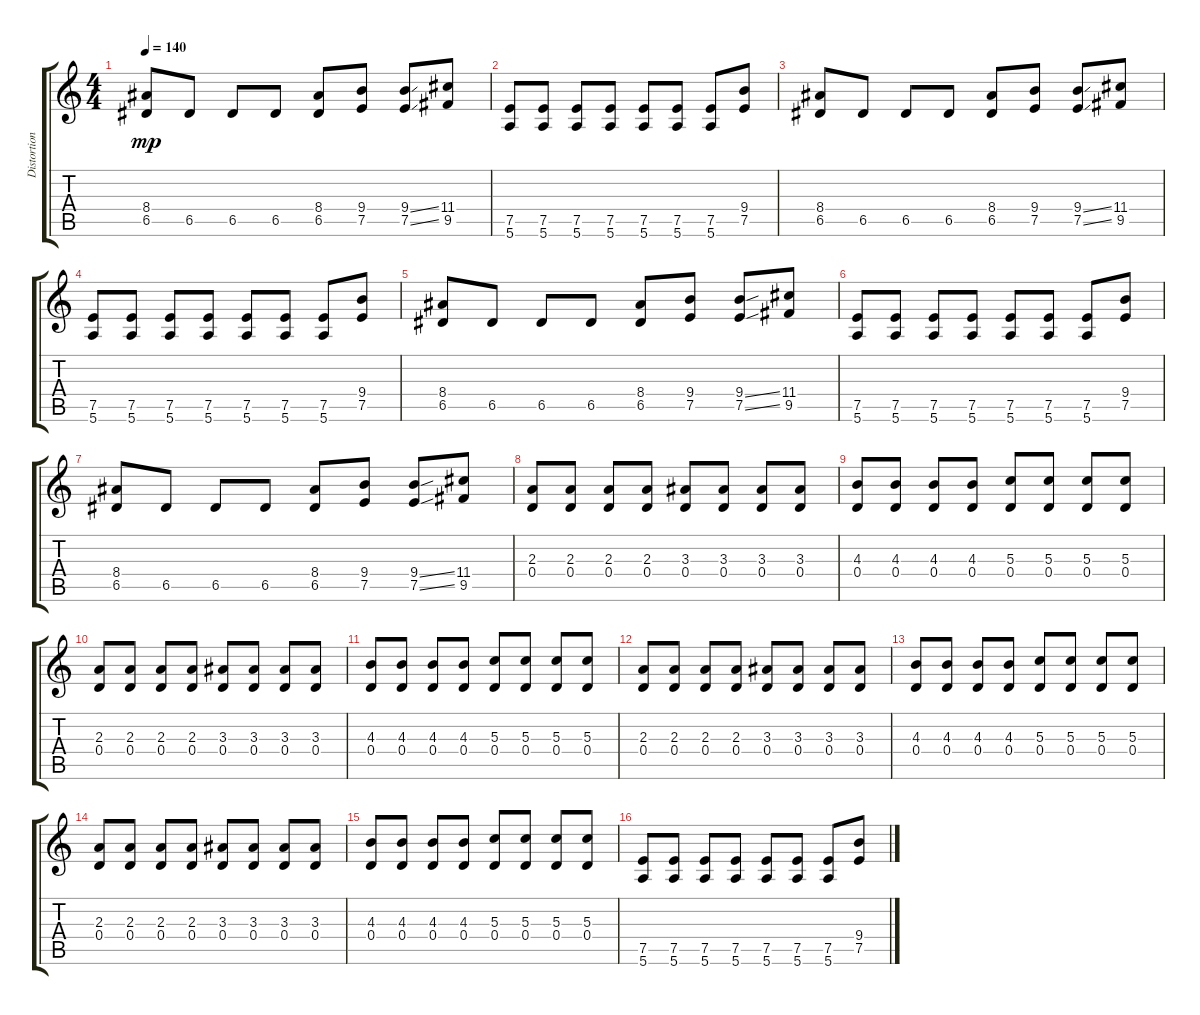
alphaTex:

\track ("Distortion Guitar 1" "Distortion") {instrument distortionguitar}
\staff {score tabs}
\tuning (E4 B3 G3 D3 A2 E2) {hide}
\ts (4 4)
\tempo 140
\clef g2
\ks c
(8.4 6.5).8{dy mp} 6.5.8 6.5.8 6.5.8 (8.4 6.5).8 (9.4 7.5).8 (9.4{ss} 7.5{ss}).8 (11.4 9.5).8 |
(7.5 5.6).8 (7.5 5.6).8 (7.5 5.6).8 (7.5 5.6).8 (7.5 5.6).8 (7.5 5.6).8 (7.5 5.6).8 (9.4 7.5).8 |
(8.4 6.5).8 6.5.8 6.5.8 6.5.8 (8.4 6.5).8 (9.4 7.5).8 (9.4{ss} 7.5{ss}).8 (11.4 9.5).8 |
(7.5 5.6).8 (7.5 5.6).8 (7.5 5.6).8 (7.5 5.6).8 (7.5 5.6).8 (7.5 5.6).8 (7.5 5.6).8 (9.4 7.5).8 |
(8.4 6.5).8 6.5.8 6.5.8 6.5.8 (8.4 6.5).8 (9.4 7.5).8 (9.4{ss} 7.5{ss}).8 (11.4 9.5).8 |
(7.5 5.6).8 (7.5 5.6).8 (7.5 5.6).8 (7.5 5.6).8 (7.5 5.6).8 (7.5 5.6).8 (7.5 5.6).8 (9.4 7.5).8 |
(8.4 6.5).8 6.5.8 6.5.8 6.5.8 (8.4 6.5).8 (9.4 7.5).8 (9.4{ss} 7.5{ss}).8 (11.4 9.5).8 |
(2.3 0.4).8 (2.3 0.4).8 (2.3 0.4).8 (2.3 0.4).8 (3.3 0.4).8 (3.3 0.4).8 (3.3 0.4).8 (3.3 0.4).8 |
(4.3 0.4).8 (4.3 0.4).8 (4.3 0.4).8 (4.3 0.4).8 (5.3 0.4).8 (5.3 0.4).8 (5.3 0.4).8 (5.3 0.4).8 |
(2.3 0.4).8 (2.3 0.4).8 (2.3 0.4).8 (2.3 0.4).8 (3.3 0.4).8 (3.3 0.4).8 (3.3 0.4).8 (3.3 0.4).8 |
(4.3 0.4).8 (4.3 0.4).8 (4.3 0.4).8 (4.3 0.4).8 (5.3 0.4).8 (5.3 0.4).8 (5.3 0.4).8 (5.3 0.4).8 |
(2.3 0.4).8 (2.3 0.4).8 (2.3 0.4).8 (2.3 0.4).8 (3.3 0.4).8 (3.3 0.4).8 (3.3 0.4).8 (3.3 0.4).8 |
(4.3 0.4).8 (4.3 0.4).8 (4.3 0.4).8 (4.3 0.4).8 (5.3 0.4).8 (5.3 0.4).8 (5.3 0.4).8 (5.3 0.4).8 |
(2.3 0.4).8 (2.3 0.4).8 (2.3 0.4).8 (2.3 0.4).8 (3.3 0.4).8 (3.3 0.4).8 (3.3 0.4).8 (3.3 0.4).8 |
(4.3 0.4).8 (4.3 0.4).8 (4.3 0.4).8 (4.3 0.4).8 (5.3 0.4).8 (5.3 0.4).8 (5.3 0.4).8 (5.3 0.4).8 |
(7.5 5.6).8 (7.5 5.6).8 (7.5 5.6).8 (7.5 5.6).8 (7.5 5.6).8 (7.5 5.6).8 (7.5 5.6).8 (9.4 7.5).8
